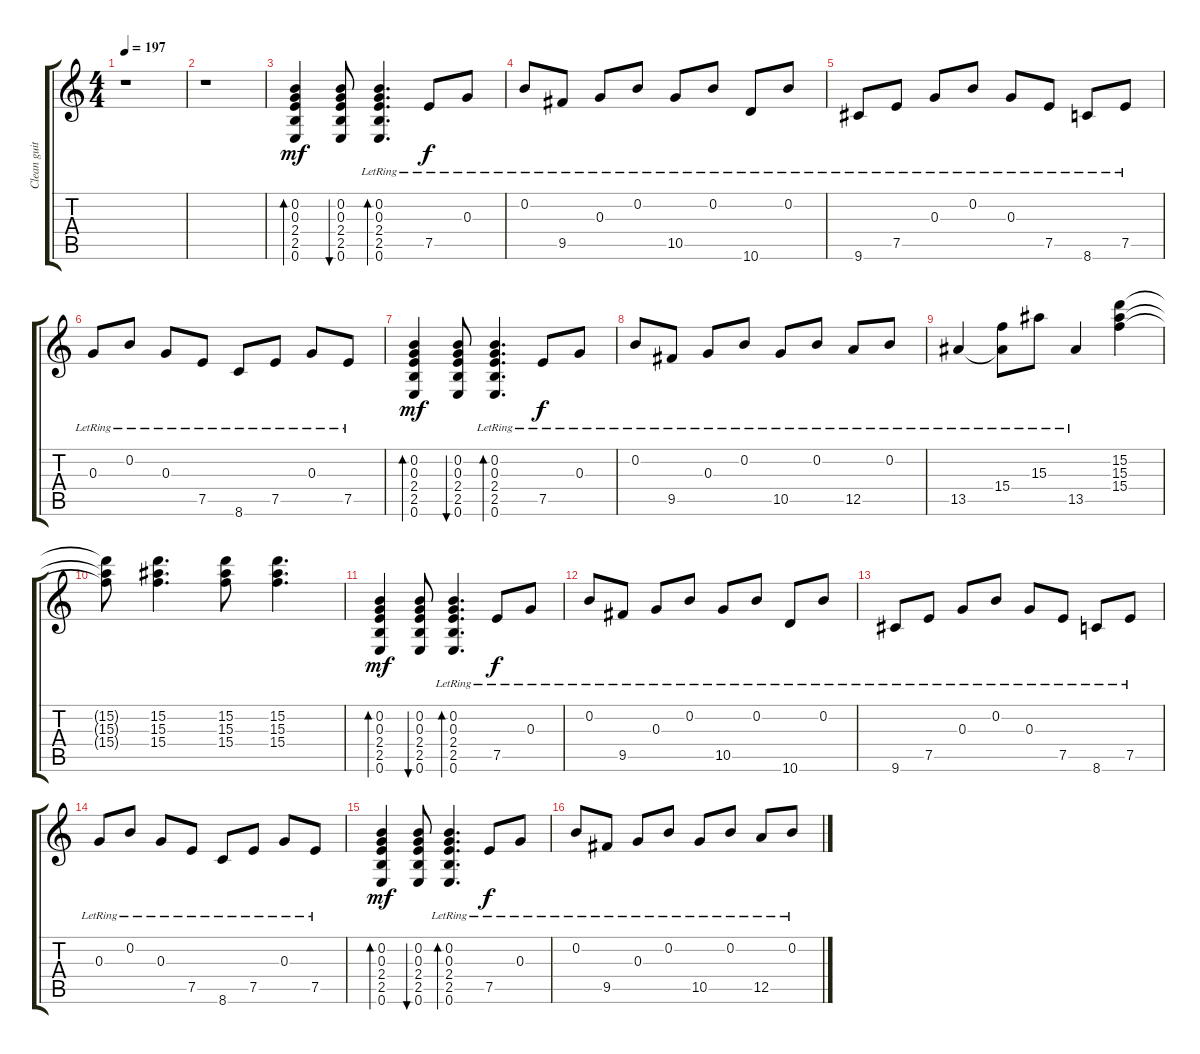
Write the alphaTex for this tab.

\track ("Clean guitar" "Clean guit") {instrument acousticguitarsteel}
\staff {score tabs}
\tuning (E4 B3 G3 D3 A2 E2) {hide}
\ts (4 4)
\tempo 197
\clef g2
\ks c
r.1{dy f} |
r.1 |
(0.2 0.3 2.4 2.5 0.6).4{bd 60 dy mf} (0.2 0.3 2.4 2.5 0.6).8{bu 60} (0.2{lr} 0.3{lr} 2.4{lr} 2.5{lr} 0.6{lr}).4{d bd 60} 7.5{lr}.8{dy f} 0.3{lr}.8 |
0.2{lr}.8 9.5{lr}.8 0.3{lr}.8 0.2{lr}.8 10.5{lr}.8 0.2{lr}.8 10.6{lr}.8 0.2{lr}.8 |
9.6{lr}.8 7.5{lr}.8 0.3{lr}.8 0.2{lr}.8 0.3{lr}.8 7.5{lr}.8 8.6{lr}.8 7.5{lr}.8 |
0.3{lr}.8 0.2{lr}.8 0.3{lr}.8 7.5{lr}.8 8.6{lr}.8 7.5{lr}.8 0.3{lr}.8 7.5{lr}.8 |
(0.2 0.3 2.4 2.5 0.6).4{bd 60 dy mf} (0.2 0.3 2.4 2.5 0.6).8{bu 60} (0.2{lr} 0.3{lr} 2.4{lr} 2.5{lr} 0.6{lr}).4{d bd 60} 7.5{lr}.8{dy f} 0.3{lr}.8 |
0.2{lr}.8 9.5{lr}.8 0.3{lr}.8 0.2{lr}.8 10.5{lr}.8 0.2{lr}.8 12.5{lr}.8 0.2{lr}.8 |
13.5{lr}.4 (15.4{lr} 13.5{t}).8 15.3{lr}.8 13.5{lr}.4 (15.2 15.3 15.4).4 |
(15.2{t} 15.3{t} 15.4{t}).8 (15.2 15.3 15.4).4{d} (15.2 15.3 15.4).8 (15.2 15.3 15.4).4{d} |
(0.2 0.3 2.4 2.5 0.6).4{bd 60 dy mf} (0.2 0.3 2.4 2.5 0.6).8{bu 60} (0.2{lr} 0.3{lr} 2.4{lr} 2.5{lr} 0.6{lr}).4{d bd 60} 7.5{lr}.8{dy f} 0.3{lr}.8 |
0.2{lr}.8 9.5{lr}.8 0.3{lr}.8 0.2{lr}.8 10.5{lr}.8 0.2{lr}.8 10.6{lr}.8 0.2{lr}.8 |
9.6{lr}.8 7.5{lr}.8 0.3{lr}.8 0.2{lr}.8 0.3{lr}.8 7.5{lr}.8 8.6{lr}.8 7.5{lr}.8 |
0.3{lr}.8 0.2{lr}.8 0.3{lr}.8 7.5{lr}.8 8.6{lr}.8 7.5{lr}.8 0.3{lr}.8 7.5{lr}.8 |
(0.2 0.3 2.4 2.5 0.6).4{bd 60 dy mf} (0.2 0.3 2.4 2.5 0.6).8{bu 60} (0.2{lr} 0.3{lr} 2.4{lr} 2.5{lr} 0.6{lr}).4{d bd 60} 7.5{lr}.8{dy f} 0.3{lr}.8 |
0.2{lr}.8 9.5{lr}.8 0.3{lr}.8 0.2{lr}.8 10.5{lr}.8 0.2{lr}.8 12.5{lr}.8 0.2{lr}.8
